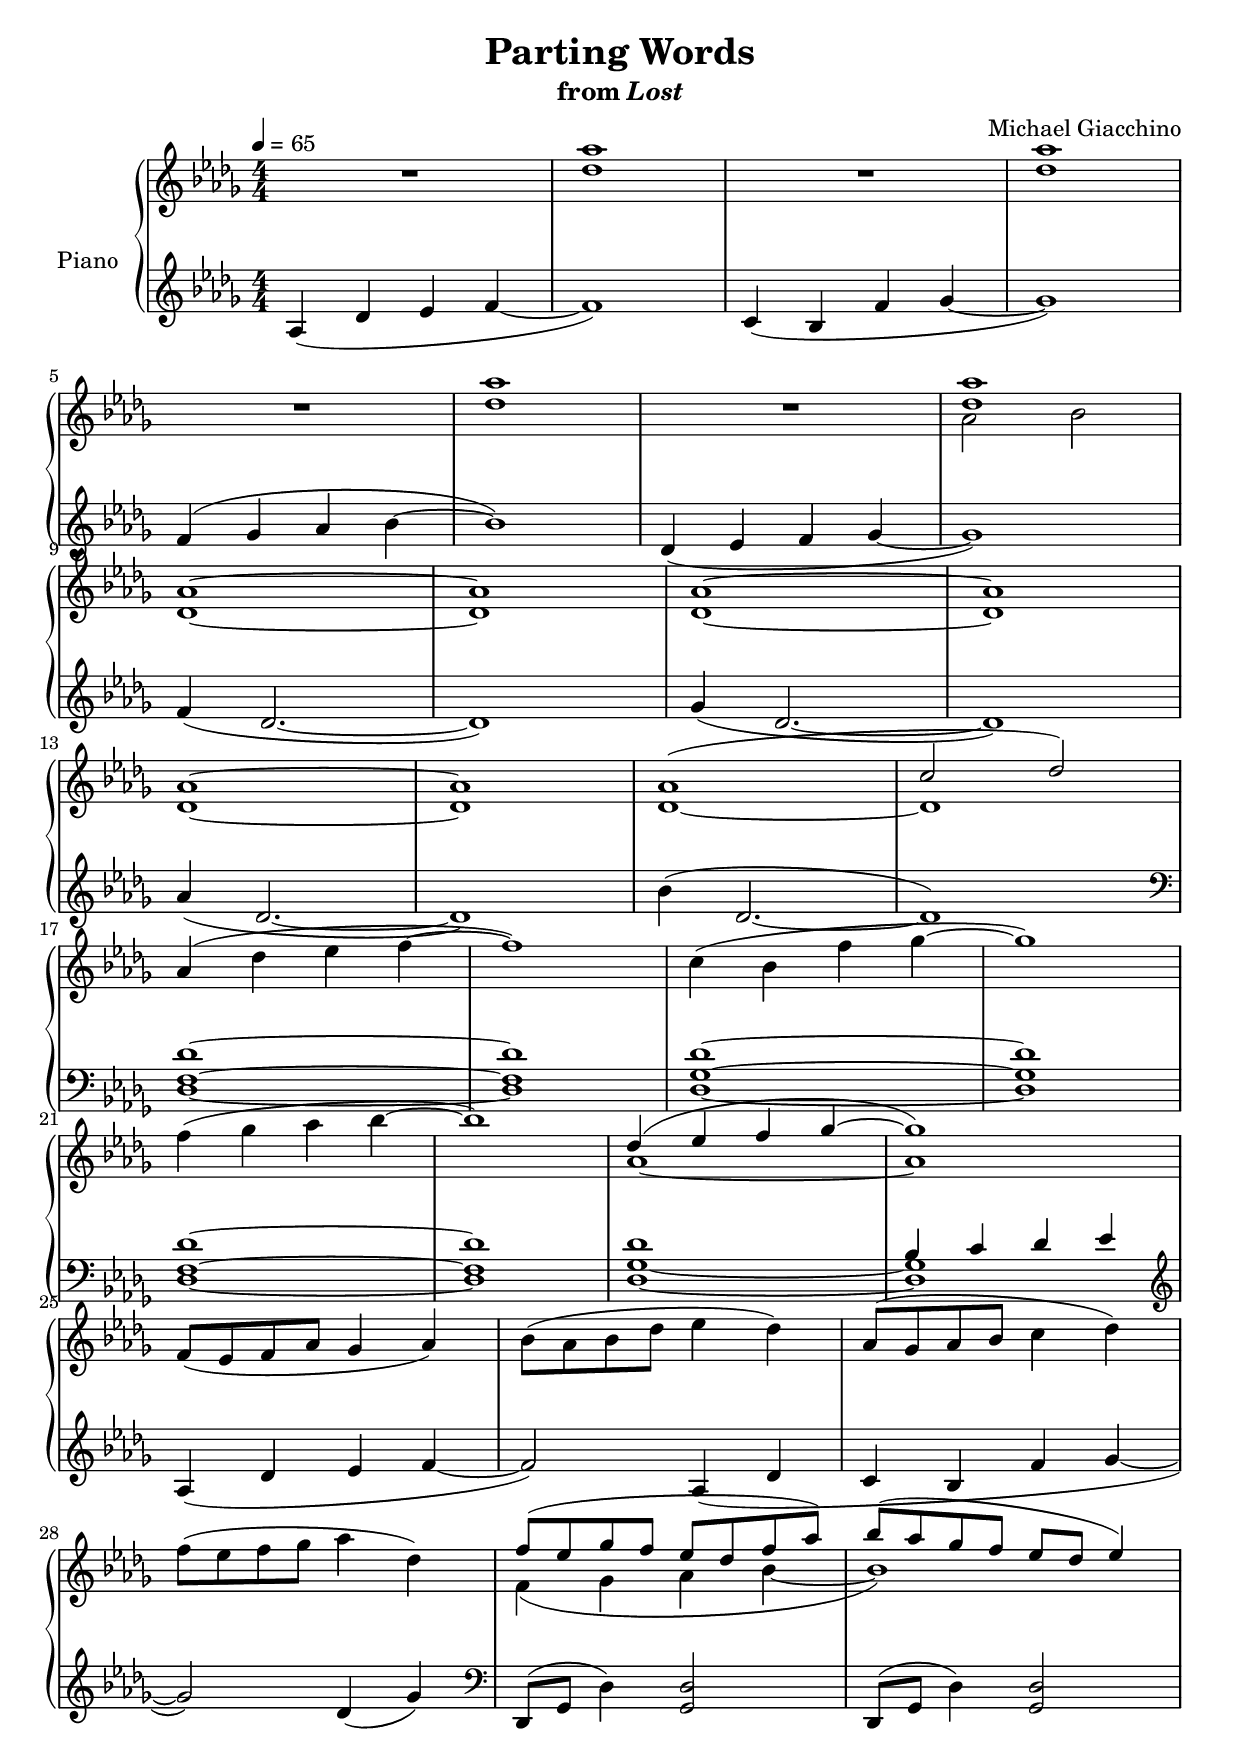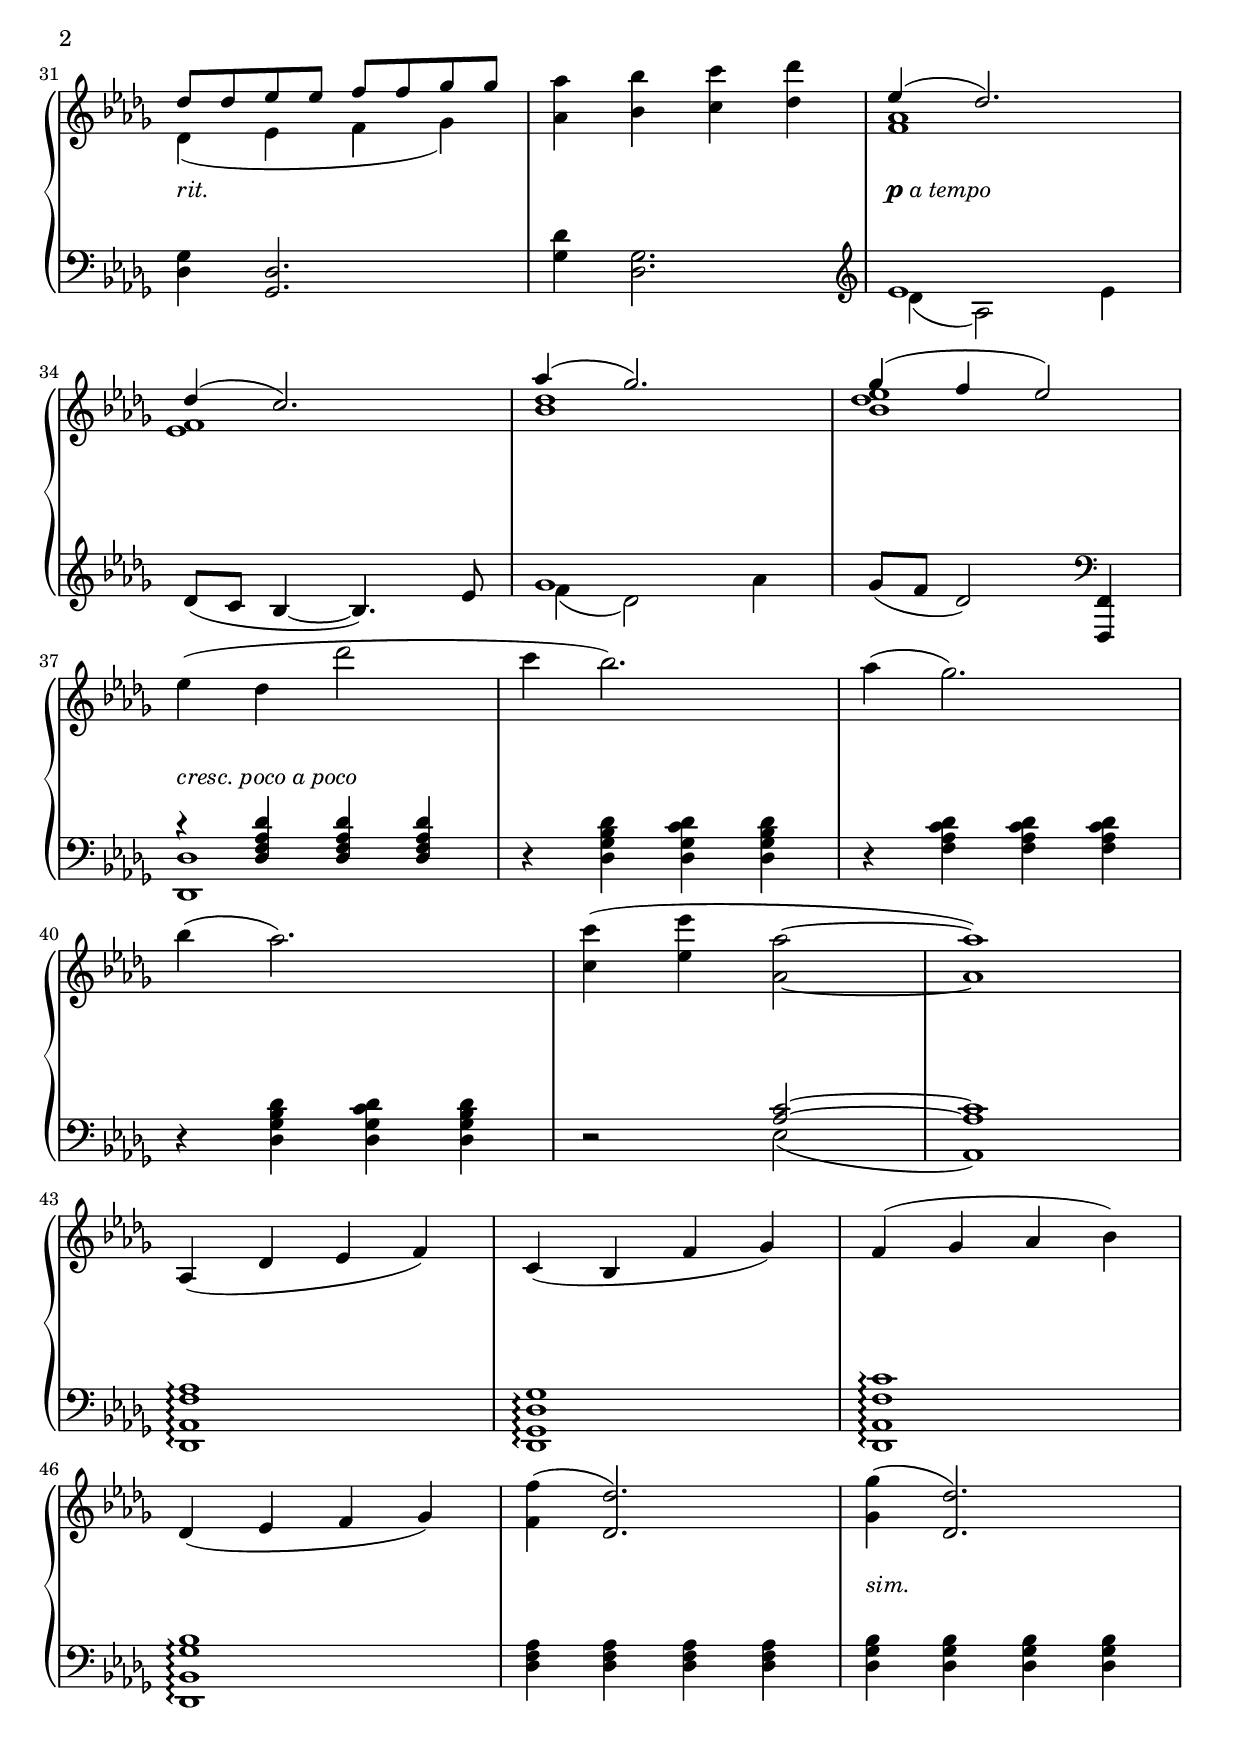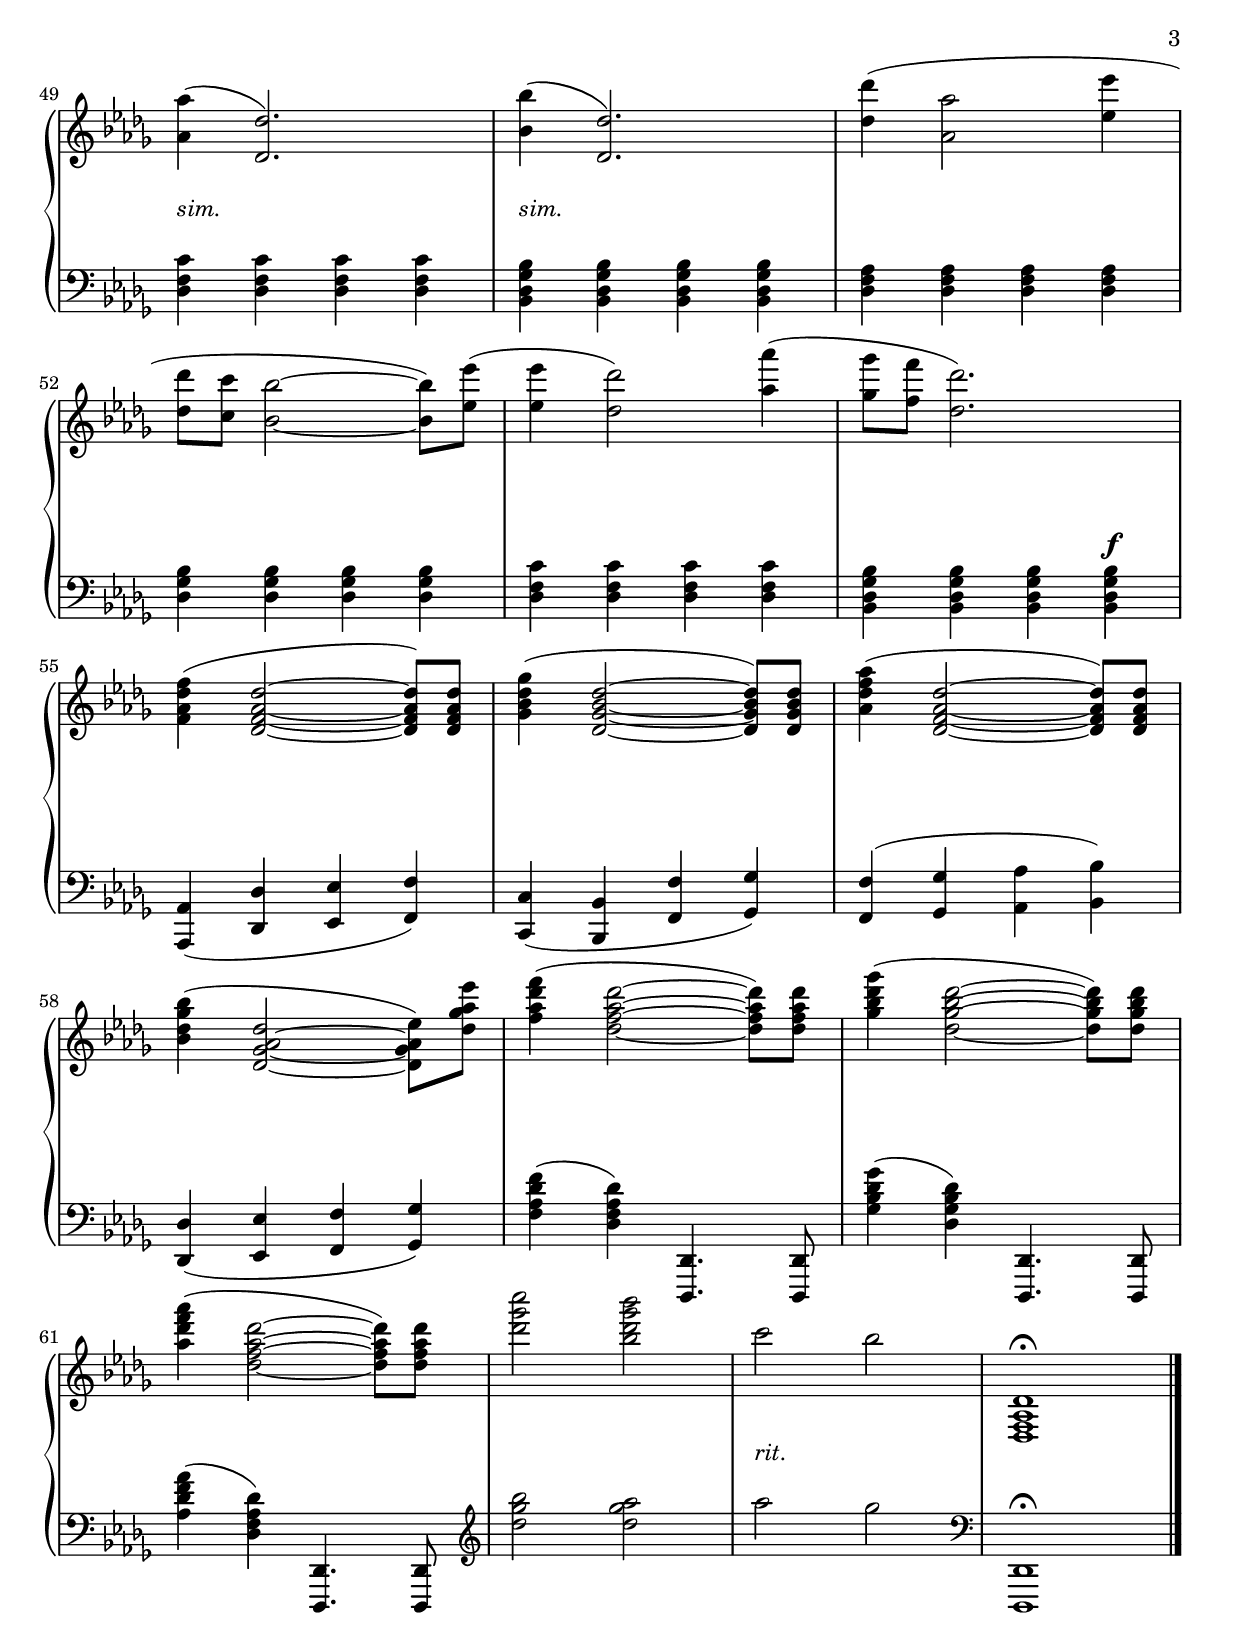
\version "2.12.2"

\header {
  title = "Parting Words"
  subtitle = \markup { "from" \italic "Lost" }
  composer = "Michael Giacchino"
}

global = {
  \tempo 4 = 65
  \key des \major
  \time 4/4
  \numericTimeSignature
}

upper = \relative c' {
  \clef treble
  R1
  <des' as'>1
  R1
  <des as'>
  \break

  R1
  <des as'>
  R1
  <<
    { <des as'> }
  \\
    { as2 bes }
  >>
  \break

  <des, as'>1~
  <des as'>
  <des as'>~
  <des as'>
  \break

  <des as'>~
  <des as'>
  <<
    { as'( c2 des) }
  \\
    { des,1~ des }
  >>
  \break

  as'4( des es f~
  f1)
  c4( bes f' ges~
  ges1)
  \break

  f4( ges as bes~
  bes1)
  <<
    {
      des,4( es f ges~
      ges1)
    }
  \\
    {
      as,~
      as
    }
  >>
  \break

  f8( es f as ges4 as)
  bes8( as bes des es4 des)
  as8( ges as bes c4 des)
  \break

  f8( es f ges as4 des,)
  <<
    {
      f8( es ges f es des f as)
      bes8( as ges f es des es4)
    }
  \\
    {
      f,4( ges as bes~
      bes1)
    }
  >>
  \break

  <<
    { des8 des es es f f ges ges }
  \\
    { des,4( es f ges) }
  >>
  <as as'>4
  <bes bes'>
  <c c'>
  <des des'>
  <<
    {
      es( des2.)
      \break
      des4( c2.)
      as'4( ges2.)
      ges4( f es2)
    }
  \\
    {
      <f, as>1
      <es f>1
      % The original has an additional ges below the bes here.
      % I moved it to the right hand for easier playing.
      <bes' des>
      <bes des es>
    }
  >>
  \break

  es4( des des'2
  c4 bes2.)
  as4( ges2.)
  \break

  bes4( as2.)
  <c, c'>4( <es es'> <as, as'>2~
  <as as'>1)
  \break

  as,4( des es f)
  c( bes f' ges)
  f( ges as bes)
  \break

  des,( es f ges)
  <f f'>( <des des'>2.)
  <ges ges'>4( <des des'>2.)
  \break

  <as' as'>4( <des, des'>2.)
  <bes' bes'>4( <des, des'>2.)
  <des' des'>4( <as as'>2 <es' es'>4
  \break

  <des des'>8 <c c'> <bes bes'>2~ <bes bes'>8) <es es'>(
  <es es'>4 <des des'>2) <as' as'>4(
  <ges ges'>8 <f f'> <des des'>2.)
  \break

  <f, as des f>4( <des f as des>2~ <des f as des>8) <des f as des>
  <ges bes des ges>4( <des ges bes des>2~ <des ges bes des>8) <des ges bes des>
  <as' des f as>4( <des, f as des>2~ <des f as des>8) <des f as des>
  \break

  <bes' des ges bes>4( <des, ges as des>2~ <des ges as es'>8) <des' ges as es'>
  <f as des f>4( <des f as des>2~( <des f as des>8) <des f as des>
  <ges bes des ges>4( <des ges bes des>2~ <des ges bes des>8) <des ges bes des>
  \break

  <as' des f as>4( <des, f as des>2~ <des f as des>8) <des f as des>
  <des' ges c>2 <bes des ges bes>
  c bes
  <des,,, f as des>1\fermata
  \bar "|."
}

lower = \relative c' {
  \clef treble
  as4( des es f~
  f1)
  c4( bes f' ges~
  ges1)

  f4( ges as bes~
  bes1)
  des,4( es f ges~
  ges1)

  f4( des2.~
  des1)
  ges4( des2.~
  des1)

  as'4( des,2.~
  des1)
  bes'4( des,2.~
  des1)
  \clef bass

  <des, f des'>1~
  <des f des'>
  <des ges des'>~
  <des ges des'>

  <des f des'>1~
  <des f des'>
  <<
    {
      des'
      bes4 c des es
    }
  \\
    {
      <des, ges>1~
      <des ges>
    }
  >>
  \clef treble

  as'4( des es f~
  f2) as,4( des
  c bes f' ges~

  ges2) des4( ges)
  \clef bass
  des,,8( ges des'4) <ges, des'>2
  des8( ges des'4) <ges, des'>2

  <des' ges>4 <ges, des'>2.
  <ges' des'>4 <des ges>2.
  \clef treble
  <<
    { es'1 }
  \\
    { des4( as2) es'4 }
  >>

  des8( c bes4~ bes4.) es8
  <<
    % In the original, this note is played by the right hand,
    % but I put it here because I find it easier to play it this way.
    { ges1 }
  \\
    { f4( des2) as'4 }
  >>
  ges8( f des2)
  \clef bass
  <f,,, f'>4

  <<
    { r4 <des'' f as des>4 <des f as des>4 <des f as des>4 }
  \\
    { <des, des'>1 }
  >>
  r4 <des' ges bes des>4 <des ges c des> <des ges bes des>
  r4 <f as c des> <f as c des> <f as c des>

  r4 <des ges bes des> <des ges c des> <des ges bes des>
  r2
  <<
    { <as' c>~ <as c>1 }
  \\
    { es2( as,1) }
  >>

  <des, as' f' as>\arpeggio
  <des ges des' ges>\arpeggio
  <des as' f' c'>\arpeggio

  <des bes' ges' bes>\arpeggio
  <des' f as>4 <des f as> <des f as> <des f as>
  <des ges bes> <des ges bes> <des ges bes> <des ges bes>

  <des f c'> <des f c'> <des f c'> <des f c'>
  <bes des ges bes> <bes des ges bes> <bes des ges bes> <bes des ges bes>
  <des f as> <des f as> <des f as> <des f as>

  <des ges bes> <des ges bes> <des ges bes> <des ges bes>
  <des f c'> <des f c'> <des f c'> <des f c'>
  <bes des ges bes> <bes des ges bes> <bes des ges bes> <bes des ges bes>^\f

  <as, as'>( <des des'> <es es'> <f f'>)
  <c c'>( <bes bes'> <f' f'> <ges ges'>)
  <f f'>( <ges ges'> <as as'> <bes bes'>)

  <des, des'>( <es es'> <f f'> <ges ges'>)
  <f' as des f>( <des f as des>) <des,, des'>4. <des des'>8
  <ges'' bes des ges>4( <des ges bes des>) <des,, des'>4. <des des'>8

  <as''' des f as>4( <des, f as des>) <des,, des'>4. <des des'>8
  \clef treble
  <des'''' ges bes>2 <des ges as>
  as' ges
  \clef bass
  <des,,,, des'>1\fermata
}

dynamics = {
  s1*16\p
  s1*8\mf
  s1*4\p
  s1*2\mf
  s1-"rit."
  s32*31\> s32\!
  s1*4-\markup { \dynamic "p" "a tempo" }
  s1*3-"cresc. poco a poco"
  s4 s2.\f
  s1*2\p
  s1*4\mf
  s32*4\p s32*17\< s32\! s32*2 s32*8\mf
  s1-"sim."
  s1-"sim."
  s1-"sim."
  \set crescendoText = \markup { \italic "cresc." }
  \set crescendoSpanner = #'text
  s1*8\p\<
  s1*3\ff
  s1\ff
  s1-"rit."
  s1\p
}

pedal = {
}

\score {
  \new PianoStaff = "PianoStaff_pf" <<
    \set PianoStaff.instrumentName = #"Piano"
    \new Staff = "Staff_pfUpper" << \global \upper >>
    \new Dynamics = "Dynamics_pf" \dynamics
    \new Staff = "Staff_pfLower" << \global \lower >>
    \new Dynamics = "pedal" \pedal
  >>

  \layout {
    % define Dynamics context
    \context {
      \type "Engraver_group"
      \name Dynamics
      \alias Voice
      \consists "Output_property_engraver"
      \consists "Piano_pedal_engraver"
      \consists "Script_engraver"
      \consists "New_dynamic_engraver"
      \consists "Dynamic_align_engraver"
      \consists "Text_engraver"
      \consists "Skip_event_swallow_translator"
      \consists "Axis_group_engraver"

      % keep spanners and text in the middle
      \override DynamicLineSpanner #'Y-offset = #0
      \override TextScript #'Y-offset = #-0.5

      \override TextScript #'font-shape = #'italic
      \override VerticalAxisGroup #'minimum-Y-extent = #'(-1 . 1)
      \override DynamicText #'extra-spacing-width = #'(0 . 0)

      % XXX: this seems to have no effect, so hairpins are still not
      % padded enough
      \override Hairpin #'bound-padding = #2.0
    }
    % modify PianoStaff context to accept Dynamics context
    \context {
      \PianoStaff
      \accepts Dynamics
    }
  }
}

\score {
  \unfoldRepeats {
    \new PianoStaff = "PianoStaff_pf" <<
      \new Staff = "Staff_pfUpper" << \global \upper \dynamics \pedal >>
      \new Staff = "Staff_pfLower" << \global \lower \dynamics \pedal >>
    >>
  }
  \midi {
    % the following is a workaround to prevent multiple voices from being
    % lumped into the same channel, which would inhibit overlapping notes
    \context {
      \Staff \remove "Staff_performer"
    }
    \context {
      \Voice \consists "Staff_performer"
    }
  }
}
